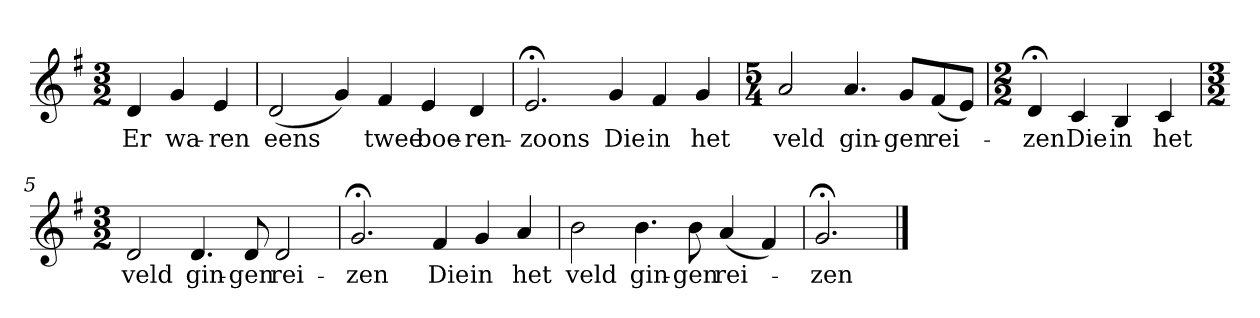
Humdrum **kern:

**kern	**text
*part1	*part1
*staff1	*staff1
*k[f#]	*
*G:	*
*M3/2	*
*MM120	*
=	=
4d	Er
4g	wa-
4e	-ren
=1	=1
(2d	eens
4g)	.
4f#	twee
4e	boe-
4d	-ren-
=2	=2
2.e;<	-zoons
4g	Die
4f#	in
4g	het
=3	=3
*M5/4	*
2a	veld
4.a	gin-
8gL	-gen
(8f#	rei-
8eJ)	.
=4	=4
*M2/2	*
4d;<	-zen
4c	Die
4B	in
4c	het
=5	=5
*M3/2	*
2d	veld
4.d	gin-
8d	-gen
2d	rei-
=6	=6
2.g;<	-zen
4f#	Die
4g	in
4a	het
=7	=7
2b	veld
4.b	gin-
8b	-gen
(4a	rei-
4f#)	.
=8	=8
2.g;<	-zen
==	==
*-	*-
